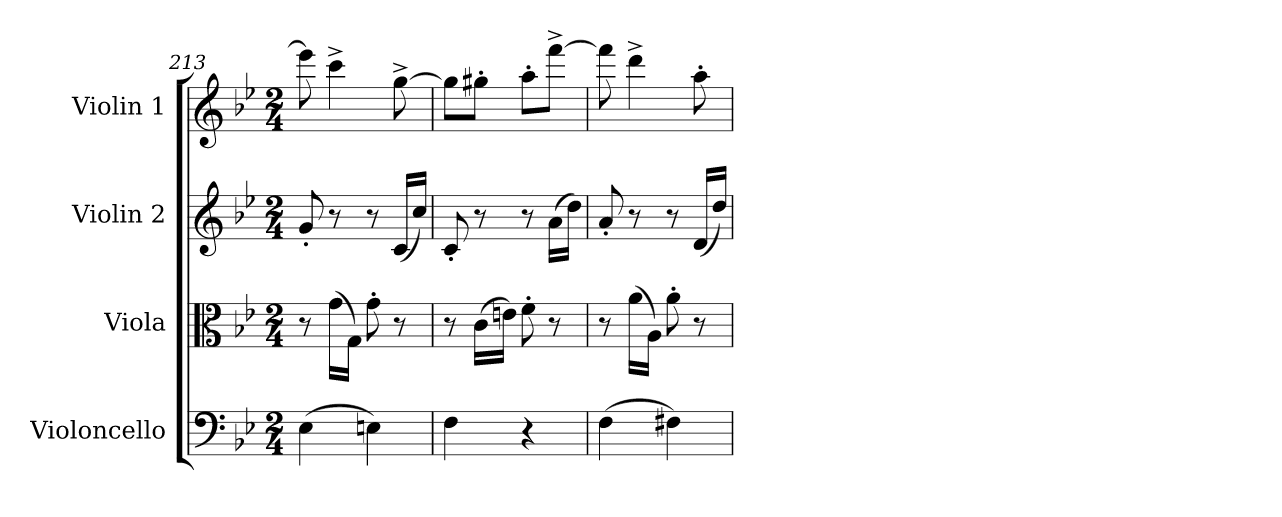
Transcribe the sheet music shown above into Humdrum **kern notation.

**kern	**kern	**kern	**kern
*part4	*part3	*part2	*part1
*staff4	*staff3	*staff2	*staff1
*I"Violoncello	*I"Viola	*I"Violin 2	*I"Violin 1
*I'Vc	*I'Vla	*I'Vln	*I'Vln
*clefF4	*clefC3	*clefG2	*clefG2
*k[b-e-]	*k[b-e-]	*k[b-e-]	*k[b-e-]
*M2/4	*M2/4	*M2/4	*M2/4
=213	=213	=213	=213
(4E-\	8r	8g'/	8eee-\]
.	(16g\LL	8r	4ccc^\
.	16G\JJ)	.	.
4En\)	8g'\	8r	.
.	8r	(16c/LL	[8gg^\
.	.	16cc/JJ)	.
!!LO:PB:g=z
=214	=214	=214	=214
4F\	8r	8c'/	8gg\L]
.	(16c\LL	8r	8gg#X'\J
.	16en\JJ)	.	.
4r	8f'\	8r	8aa'\L
.	8r	(16a\LL	[8fff^\J
.	.	16dd\JJ)	.
=215	=215	=215	=215
(4F\	8r	8a'/	8fff\]
.	(16a\LL	8r	4ddd^\
.	16A\JJ)	.	.
4F#X\)	8a'\	8r	.
.	8r	(16d/LL	8aa'\
.	.	16dd/JJ)	.
=	=	=	=
*-	*-	*-	*-
